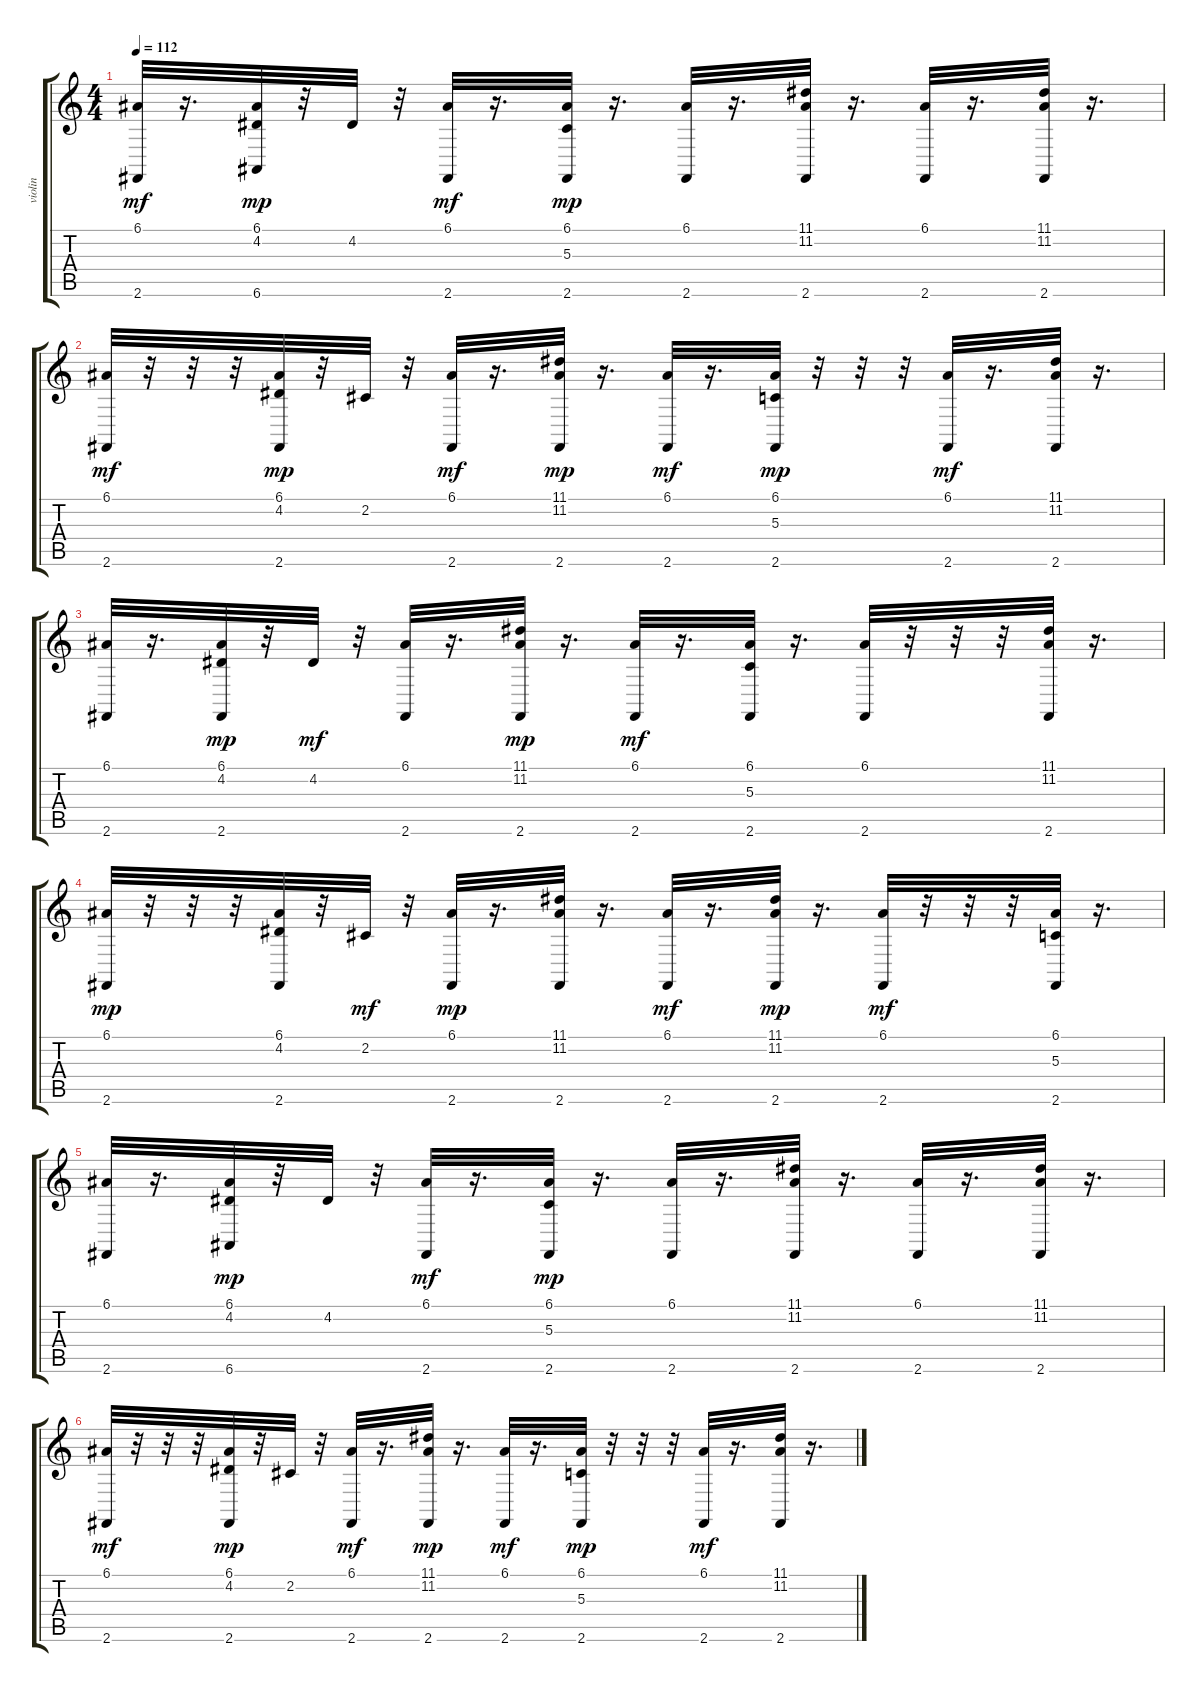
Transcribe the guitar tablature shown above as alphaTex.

\track ("violin" "violin") {instrument violin}
\staff {score tabs}
\tuning (E4 B3 G3 D3 A2 E2) {hide}
\ts (4 4)
\tempo 112
\clef g2
\ks c
(6.1 2.6).32{dy mf} r.16{d} (6.1 4.2 6.6).32{dy mp} r.32 4.2.32 r.32 (6.1 2.6).32{dy mf} r.16{d} (6.1 5.3 2.6).32{dy mp} r.16{d} (6.1 2.6).32 r.16{d} (11.1 11.2 2.6).32 r.16{d} (6.1 2.6).32 r.16{d} (11.1 11.2 2.6).32 r.16{d} |
(6.1 2.6).32{dy mf} r.32 r.32 r.32 (6.1 4.2 2.6).32{dy mp} r.32 2.2.32 r.32 (6.1 2.6).32{dy mf} r.16{d} (11.1 11.2 2.6).32{dy mp} r.16{d} (6.1 2.6).32{dy mf} r.16{d} (6.1 5.3 2.6).32{dy mp} r.32 r.32 r.32 (6.1 2.6).32{dy mf} r.16{d} (11.1 11.2 2.6).32 r.16{d} |
(6.1 2.6).32 r.16{d} (6.1 4.2 2.6).32{dy mp} r.32 4.2.32{dy mf} r.32 (6.1 2.6).32 r.16{d} (11.1 11.2 2.6).32{dy mp} r.16{d} (6.1 2.6).32{dy mf} r.16{d} (6.1 5.3 2.6).32 r.16{d} (6.1 2.6).32 r.32 r.32 r.32 (11.1 11.2 2.6).32 r.16{d} |
(6.1 2.6).32{dy mp} r.32 r.32 r.32 (6.1 4.2 2.6).32 r.32 2.2.32{dy mf} r.32 (6.1 2.6).32{dy mp} r.16{d} (11.1 11.2 2.6).32 r.16{d} (6.1 2.6).32{dy mf} r.16{d} (11.1 11.2 2.6).32{dy mp} r.16{d} (6.1 2.6).32{dy mf} r.32 r.32 r.32 (6.1 5.3 2.6).32 r.16{d} |
(6.1 2.6).32 r.16{d} (6.1 4.2 6.6).32{dy mp} r.32 4.2.32 r.32 (6.1 2.6).32{dy mf} r.16{d} (6.1 5.3 2.6).32{dy mp} r.16{d} (6.1 2.6).32 r.16{d} (11.1 11.2 2.6).32 r.16{d} (6.1 2.6).32 r.16{d} (11.1 11.2 2.6).32 r.16{d} |
(6.1 2.6).32{dy mf} r.32 r.32 r.32 (6.1 4.2 2.6).32{dy mp} r.32 2.2.32 r.32 (6.1 2.6).32{dy mf} r.16{d} (11.1 11.2 2.6).32{dy mp} r.16{d} (6.1 2.6).32{dy mf} r.16{d} (6.1 5.3 2.6).32{dy mp} r.32 r.32 r.32 (6.1 2.6).32{dy mf} r.16{d} (11.1 11.2 2.6).32 r.16{d}
